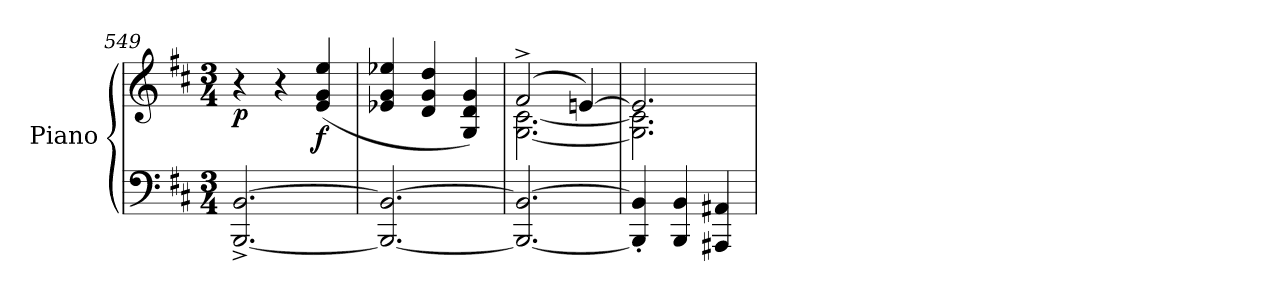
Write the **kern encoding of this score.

**kern	**kern	**dynam
*part1	*part1	*part1
*staff2	*staff1	*staff1/2
*I"Piano	*	*
*I'Pno	*	*
*clefF4	*clefG2	*
*k[f#c#]	*k[f#c#]	*
*M3/4	*M3/4	*
=549	=549	=549
!	!	!LO:DY:b
[2.BBB/^ [2.BB/^	4r	p
.	4r	.
!	!	!LO:DY:b
.	(>4e/ 4g/ 4ee/	f
!!LO:LB:g=z
=550	=550	=550
2.BBB/_ 2.BB/_	4e-X/ 4g/ 4ee-X/	.
.	4d/ 4g/ 4dd/	.
.	4G/ 4d/ 4g/)	.
=551	=551	=551
*	*^	*
2.BBB/_ 2.BB/_	(2f#^/	[2.G\ [2.c#\	.
.	[4en/)	.	.
=552	=552	=552	=552
4BBB/]' 4BB/]'	2.e/]	2.G\] 2.c#\]	.
4BBB/ 4BB/	.	.	.
4AAA#X/ 4AA#X/	.	.	.
*	*v	*v	*
=	=	=
*-	*-	*-
